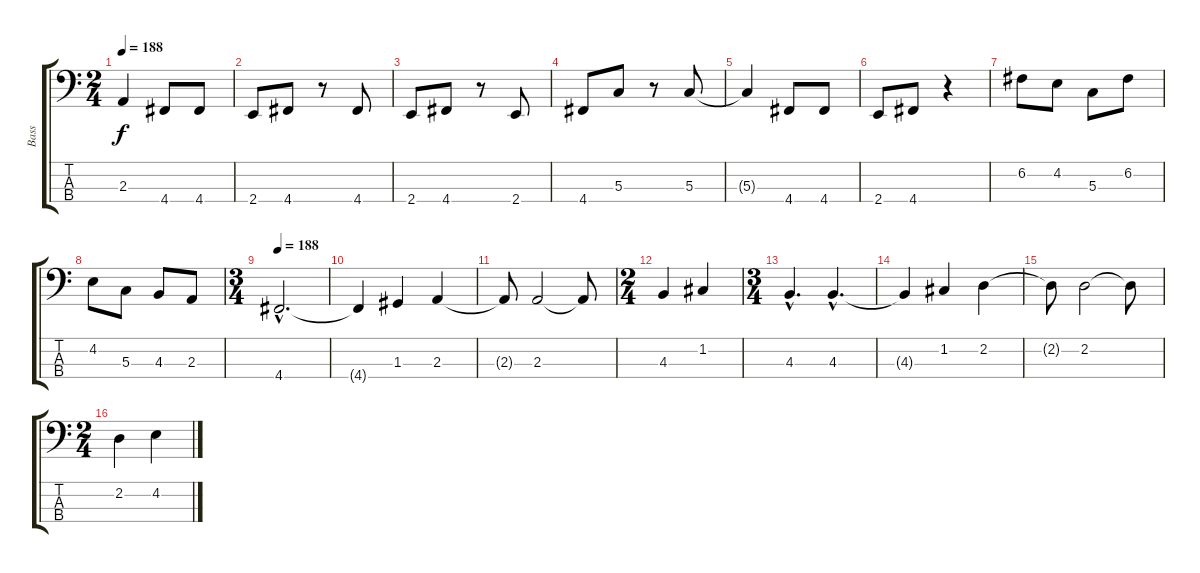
\track ("Bass" "Bass") {instrument electricbassfinger}
\staff {score tabs}
\tuning (F2 C2 G1 D1) {hide}
\ts (2 4)
\tempo 188
\clef f4
\ks c
2.3{t}.4{dy f} 4.4.8 4.4.8 |
2.4.8 4.4.8 r.8 4.4.8 |
2.4.8 4.4.8 r.8 2.4.8 |
4.4.8 5.3.8 r.8 5.3.8 |
5.3{t}.4 4.4.8 4.4.8 |
2.4.8 4.4.8 r.4 |
6.2.8 4.2.8 5.3.8 6.2.8 |
4.2.8 5.3.8 4.3.8 2.3.8 |
\ts (3 4)
\tempo 188
4.4{hac}.2{d} |
4.4{t}.4 1.3.4 2.3.4 |
2.3{t}.8 2.3.2 2.3{t}.8 |
\ts (2 4)
4.3.4 1.2.4 |
\ts (3 4)
4.3{hac}.4{d} 4.3{hac}.4{d} |
4.3{t}.4 1.2.4 2.2.4 |
2.2{t}.8 2.2.2 2.2{t}.8 |
\ts (2 4)
2.2.4 4.2.4
